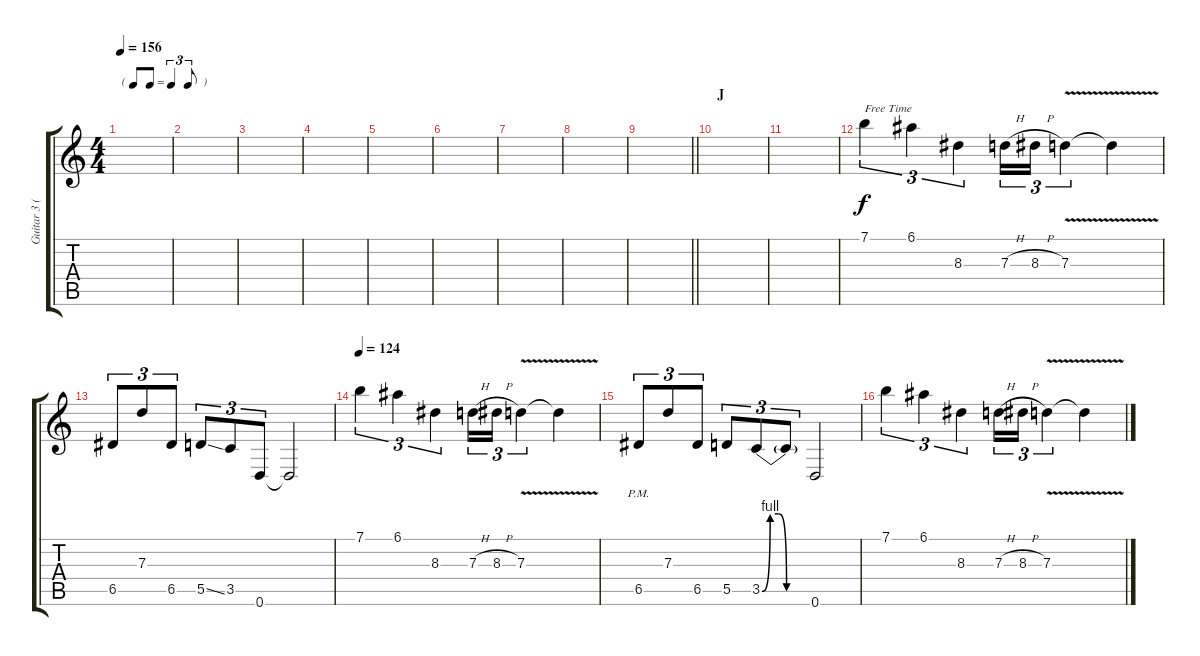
\track ("Guitar 3 (Solo Guitar 1)" "Guitar 3 (") {instrument distortionguitar}
\staff {score tabs}
\tuning (E4 B3 G3 D3 A2 D2) {hide}
\ts (4 4)
\tf triplet8th
\tempo 156
\clef g2
\ks c
|
|
|
|
|
|
|
|
\barLineRight lightlight
|
\section ("" "J")
|
|
7.1.4{tu (3 2) txt "Free Time" instrument distortionguitar} 6.1.4{tu (3 2)} 8.3.4{tu (3 2)} 7.3{h}.16{tu (3 2)} 8.3{h}.16{tu (3 2)} 7.3{v}.4{tu (3 2)} 7.3{t}.4 |
6.5.8{tu (3 2)} 7.3.8{tu (3 2)} 6.5.8{tu (3 2)} 5.5{ss}.8{tu (3 2)} 3.5.8{tu (3 2)} 0.6.8{tu (3 2)} 0.6{t}.2 |
\tempo 124
7.1.4{tu (3 2)} 6.1.4{tu (3 2)} 8.3.4{tu (3 2)} 7.3{h}.16{tu (3 2)} 8.3{h}.16{tu (3 2)} 7.3{v}.4{tu (3 2)} 7.3{t}.4 |
6.5{pm}.8{tu (3 2)} 7.3.8{tu (3 2)} 6.5.8{tu (3 2)} 5.5.8{tu (3 2)} 3.5{be (custom 0 0 10 4 20 4 30 0 60 0)}.8{tu (3 2)} 3.5{t}.8{tu (3 2)} 0.6.2 |
7.1.4{tu (3 2)} 6.1.4{tu (3 2)} 8.3.4{tu (3 2)} 7.3{h}.16{tu (3 2)} 8.3{h}.16{tu (3 2)} 7.3{v}.4{tu (3 2)} 7.3{t}.4
